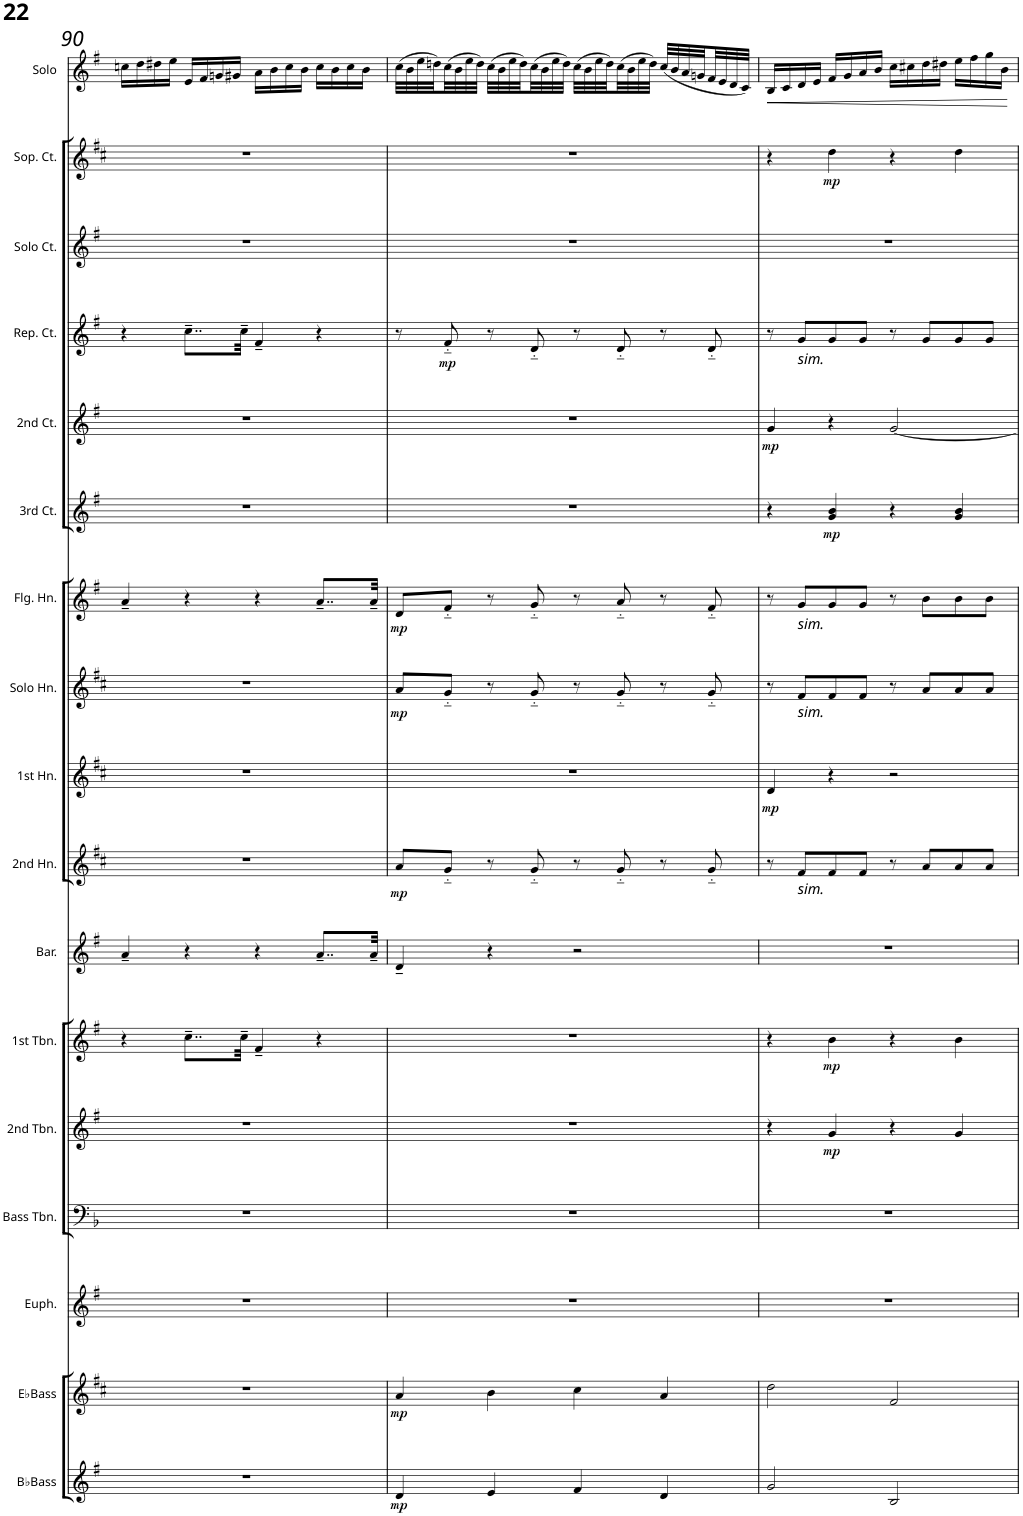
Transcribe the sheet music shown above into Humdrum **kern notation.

**kern	**dynam	**kern	**dynam	**kern	**kern	**kern	**dynam	**kern	**dynam	**kern	**kern	**dynam	**kern	**dynam	**kern	**dynam	**kern	**dynam	**kern	**dynam	**kern	**dynam	**kern	**dynam	**kern	**kern	**dynam	**kern	**dynam
*part17	*part17	*part16	*part16	*part15	*part14	*part13	*part13	*part12	*part12	*part11	*part10	*part10	*part9	*part9	*part8	*part8	*part7	*part7	*part6	*part6	*part5	*part5	*part4	*part4	*part3	*part2	*part2	*part1	*part1
*staff17	*staff17	*staff16	*staff16	*staff15	*staff14	*staff13	*staff13	*staff12	*staff12	*staff11	*staff10	*staff10	*staff9	*staff9	*staff8	*staff8	*staff7	*staff7	*staff6	*staff6	*staff5	*staff5	*staff4	*staff4	*staff3	*staff2	*staff2	*staff1	*staff1
*I"BbBass	*	*I"EbBass	*	*I"BbEuphonium	*I"Bass Trombone	*I"2nd BbTrombone	*	*I"1st BbTrombone	*	*I"BbBaritone	*I"2nd EbHorn	*	*I"1st EbHorn	*	*I"Solo EbHorn	*	*I"BbFlugelhorn	*	*I"3rd BbCornet	*	*I"2nd BbCornet	*	*I"BbRepiano Cornet	*	*I"BbSolo Cornet	*I"EbSoprano Cornet	*	*I"Soloist in Bb	*
*I'BbBass	*	*I'EbBass	*	*	*I'Bass Tbn.	*I'2nd Tbn.	*	*I'1st Tbn.	*	*I'Bar.	*I'2nd Hn.	*	*I'1st Hn.	*	*I'Solo Hn.	*	*	*	*I'3rd Ct.	*	*I'2nd Ct.	*	*	*	*	*	*	*I'Solo	*
!!LO:PB:g=z
*clefG2	*	*clefG2	*	*clefG2	*clefF4	*clefG2	*	*clefG2	*	*clefG2	*clefG2	*	*clefG2	*	*clefG2	*	*clefG2	*	*clefG2	*	*clefG2	*	*clefG2	*	*clefG2	*clefG2	*	*clefG2	*
*Trd15c26	*	*Trd12c21	*	*Trd8c14	*	*Trd8c14	*	*Trd8c14	*	*Trd8c14	*Trd5c9	*	*Trd5c9	*	*Trd5c9	*	*Trd1c2	*	*Trd1c2	*	*Trd1c2	*	*Trd1c2	*	*Trd1c2	*Trd-2c-3	*	*Trd1c2	*
*k[f#]	*	*k[f#c#]	*	*k[f#]	*k[b-]	*k[f#]	*	*k[f#]	*	*k[f#]	*k[f#c#]	*	*k[f#c#]	*	*k[f#c#]	*	*k[f#]	*	*k[f#]	*	*k[f#]	*	*k[f#]	*	*k[f#]	*k[f#c#]	*	*k[f#]	*
*M2/2	*	*M2/2	*	*M2/2	*M2/2	*M2/2	*	*M2/2	*	*M2/2	*M2/2	*	*M2/2	*	*M2/2	*	*M2/2	*	*M2/2	*	*M2/2	*	*M2/2	*	*M2/2	*M2/2	*	*M2/2	*
*met(c|)	*	*met(c|)	*	*met(c|)	*met(c|)	*met(c|)	*	*met(c|)	*	*met(c|)	*met(c|)	*	*met(c|)	*	*met(c|)	*	*met(c|)	*	*met(c|)	*	*met(c|)	*	*met(c|)	*	*met(c|)	*met(c|)	*	*met(c|)	*
=90	=90	=90	=90	=90	=90	=90	=90	=90	=90	=90	=90	=90	=90	=90	=90	=90	=90	=90	=90	=90	=90	=90	=90	=90	=90	=90	=90	=90	=90
1r	.	1r	.	1r	1r	1r	.	4r	.	4a~/	1r	.	1r	.	1r	.	4a~/	.	1r	.	1r	.	4r	.	1r	1r	.	16ccn\LL	.
.	.	.	.	.	.	.	.	.	.	.	.	.	.	.	.	.	.	.	.	.	.	.	.	.	.	.	.	16dd\	.
.	.	.	.	.	.	.	.	.	.	.	.	.	.	.	.	.	.	.	.	.	.	.	.	.	.	.	.	16dd#X\	.
.	.	.	.	.	.	.	.	.	.	.	.	.	.	.	.	.	.	.	.	.	.	.	.	.	.	.	.	16ee\JJ	.
.	.	.	.	.	.	.	.	8..cc~\L	.	4r	.	.	.	.	.	.	4r	.	.	.	.	.	8..cc~\L	.	.	.	.	16e/LL	.
.	.	.	.	.	.	.	.	.	.	.	.	.	.	.	.	.	.	.	.	.	.	.	.	.	.	.	.	16f#/	.
.	.	.	.	.	.	.	.	.	.	.	.	.	.	.	.	.	.	.	.	.	.	.	.	.	.	.	.	16gn/	.
.	.	.	.	.	.	.	.	.	.	.	.	.	.	.	.	.	.	.	.	.	.	.	.	.	.	.	.	16g#X/JJ	.
.	.	.	.	.	.	.	.	32cc~\Jkk	.	.	.	.	.	.	.	.	.	.	.	.	.	.	32cc~\Jkk	.	.	.	.	.	.
.	.	.	.	.	.	.	.	4f#~/	.	4r	.	.	.	.	.	.	4r	.	.	.	.	.	4f#~/	.	.	.	.	16a\LL	.
.	.	.	.	.	.	.	.	.	.	.	.	.	.	.	.	.	.	.	.	.	.	.	.	.	.	.	.	16b\	.
.	.	.	.	.	.	.	.	.	.	.	.	.	.	.	.	.	.	.	.	.	.	.	.	.	.	.	.	16cc\	.
.	.	.	.	.	.	.	.	.	.	.	.	.	.	.	.	.	.	.	.	.	.	.	.	.	.	.	.	16b\JJ	.
.	.	.	.	.	.	.	.	4r	.	8..a~/L	.	.	.	.	.	.	8..a~/L	.	.	.	.	.	4r	.	.	.	.	16cc\LL	.
.	.	.	.	.	.	.	.	.	.	.	.	.	.	.	.	.	.	.	.	.	.	.	.	.	.	.	.	16b\	.
.	.	.	.	.	.	.	.	.	.	.	.	.	.	.	.	.	.	.	.	.	.	.	.	.	.	.	.	16cc\	.
.	.	.	.	.	.	.	.	.	.	.	.	.	.	.	.	.	.	.	.	.	.	.	.	.	.	.	.	16b\JJ	.
.	.	.	.	.	.	.	.	.	.	32a~/Jkk	.	.	.	.	.	.	32a~/Jkk	.	.	.	.	.	.	.	.	.	.	.	.
=91	=91	=91	=91	=91	=91	=91	=91	=91	=91	=91	=91	=91	=91	=91	=91	=91	=91	=91	=91	=91	=91	=91	=91	=91	=91	=91	=91	=91	=91
!	!LO:DY:b	!	!LO:DY:b	!	!	!	!	!	!	!	!	!LO:DY:b	!	!	!	!LO:DY:b	!	!LO:DY:b	!	!	!	!	!	!	!	!	!	!	!
4d/	mp	4a/	mp	1r	1r	1r	.	1r	.	4d~/	8a/L	mp	1r	.	8a/L	mp	8d/L	mp	1r	.	1r	.	8r	.	1r	1r	.	(32cc\LLL	.
.	.	.	.	.	.	.	.	.	.	.	.	.	.	.	.	.	.	.	.	.	.	.	.	.	.	.	.	32b\	.
.	.	.	.	.	.	.	.	.	.	.	.	.	.	.	.	.	.	.	.	.	.	.	.	.	.	.	.	32ee\	.
.	.	.	.	.	.	.	.	.	.	.	.	.	.	.	.	.	.	.	.	.	.	.	.	.	.	.	.	32ddn\)	.
!	!	!	!	!	!	!	!	!	!	!	!	!	!	!	!	!	!	!	!	!	!	!	!	!LO:DY:b	!	!	!	!	!
.	.	.	.	.	.	.	.	.	.	.	8g/J	.	.	.	8g/J	.	8f#/J	.	.	.	.	.	8f#/	mp	.	.	.	(32cc\	.
.	.	.	.	.	.	.	.	.	.	.	.	.	.	.	.	.	.	.	.	.	.	.	.	.	.	.	.	32b\	.
.	.	.	.	.	.	.	.	.	.	.	.	.	.	.	.	.	.	.	.	.	.	.	.	.	.	.	.	32ee\	.
.	.	.	.	.	.	.	.	.	.	.	.	.	.	.	.	.	.	.	.	.	.	.	.	.	.	.	.	32dd\JJJ)	.
4e/	.	4b\	.	.	.	.	.	.	.	4r	8r	.	.	.	8r	.	8r	.	.	.	.	.	8r	.	.	.	.	(32cc\LLL	.
.	.	.	.	.	.	.	.	.	.	.	.	.	.	.	.	.	.	.	.	.	.	.	.	.	.	.	.	32b\	.
.	.	.	.	.	.	.	.	.	.	.	.	.	.	.	.	.	.	.	.	.	.	.	.	.	.	.	.	32ee\	.
.	.	.	.	.	.	.	.	.	.	.	.	.	.	.	.	.	.	.	.	.	.	.	.	.	.	.	.	32dd\)	.
.	.	.	.	.	.	.	.	.	.	.	8g/	.	.	.	8g/	.	8g/	.	.	.	.	.	8d/	.	.	.	.	(32cc\	.
.	.	.	.	.	.	.	.	.	.	.	.	.	.	.	.	.	.	.	.	.	.	.	.	.	.	.	.	32b\	.
.	.	.	.	.	.	.	.	.	.	.	.	.	.	.	.	.	.	.	.	.	.	.	.	.	.	.	.	32ee\	.
.	.	.	.	.	.	.	.	.	.	.	.	.	.	.	.	.	.	.	.	.	.	.	.	.	.	.	.	32dd\JJJ)	.
4f#/	.	4cc#\	.	.	.	.	.	.	.	2r	8r	.	.	.	8r	.	8r	.	.	.	.	.	8r	.	.	.	.	(32cc\LLL	.
.	.	.	.	.	.	.	.	.	.	.	.	.	.	.	.	.	.	.	.	.	.	.	.	.	.	.	.	32b\	.
.	.	.	.	.	.	.	.	.	.	.	.	.	.	.	.	.	.	.	.	.	.	.	.	.	.	.	.	32ee\	.
.	.	.	.	.	.	.	.	.	.	.	.	.	.	.	.	.	.	.	.	.	.	.	.	.	.	.	.	32dd\)	.
.	.	.	.	.	.	.	.	.	.	.	8g/	.	.	.	8g/	.	8a/	.	.	.	.	.	8d/	.	.	.	.	(32cc\	.
.	.	.	.	.	.	.	.	.	.	.	.	.	.	.	.	.	.	.	.	.	.	.	.	.	.	.	.	32b\	.
.	.	.	.	.	.	.	.	.	.	.	.	.	.	.	.	.	.	.	.	.	.	.	.	.	.	.	.	32ee\	.
.	.	.	.	.	.	.	.	.	.	.	.	.	.	.	.	.	.	.	.	.	.	.	.	.	.	.	.	32dd\JJJ)	.
4d/	.	4a/	.	.	.	.	.	.	.	.	8r	.	.	.	8r	.	8r	.	.	.	.	.	8r	.	.	.	.	(32cc/LLL	.
.	.	.	.	.	.	.	.	.	.	.	.	.	.	.	.	.	.	.	.	.	.	.	.	.	.	.	.	32b/	.
.	.	.	.	.	.	.	.	.	.	.	.	.	.	.	.	.	.	.	.	.	.	.	.	.	.	.	.	32a/	.
.	.	.	.	.	.	.	.	.	.	.	.	.	.	.	.	.	.	.	.	.	.	.	.	.	.	.	.	32gn/	.
.	.	.	.	.	.	.	.	.	.	.	8g/	.	.	.	8g/	.	8f#/	.	.	.	.	.	8d/	.	.	.	.	32f#/	.
.	.	.	.	.	.	.	.	.	.	.	.	.	.	.	.	.	.	.	.	.	.	.	.	.	.	.	.	32e/	.
.	.	.	.	.	.	.	.	.	.	.	.	.	.	.	.	.	.	.	.	.	.	.	.	.	.	.	.	32d/	.
.	.	.	.	.	.	.	.	.	.	.	.	.	.	.	.	.	.	.	.	.	.	.	.	.	.	.	.	32c/JJJ)	.
=92	=92	=92	=92	=92	=92	=92	=92	=92	=92	=92	=92	=92	=92	=92	=92	=92	=92	=92	=92	=92	=92	=92	=92	=92	=92	=92	=92	=92	=92
!	!	!	!	!	!	!	!	!	!	!	!	!	!	!LO:DY:b	!	!	!	!	!	!	!	!LO:DY:b	!	!	!	!	!	!	!LO:HP:b
2g/	.	2dd\	.	1r	1r	4r	.	4r	.	1r	8r	.	4d/	mp	8r	.	8r	.	4r	.	4g/	mp	8r	.	1r	4r	.	16B/LL	<
.	.	.	.	.	.	.	.	.	.	.	.	.	.	.	.	.	.	.	.	.	.	.	.	.	.	.	.	16c/	.
!	!	!	!	!	!	!	!	!	!	!	!	!	!	!	!	!	!	!	!	!	!	!	!LO:TX:b:i:t=sim.	!	!	!	!	!	!
!	!	!	!	!	!	!	!	!	!	!	!	!	!	!	!	!	!LO:TX:b:i:t=sim.	!	!	!	!	!	!	!	!	!	!	!	!
!	!	!	!	!	!	!	!	!	!	!	!	!	!	!	!LO:TX:b:i:t=sim.	!	!	!	!	!	!	!	!	!	!	!	!	!	!
!	!	!	!	!	!	!	!	!	!	!	!LO:TX:b:i:t=sim.	!	!	!	!	!	!	!	!	!	!	!	!	!	!	!	!	!	!
.	.	.	.	.	.	.	.	.	.	.	8f#/L	.	.	.	8f#/L	.	8g/L	.	.	.	.	.	8g/L	.	.	.	.	16d/	.
.	.	.	.	.	.	.	.	.	.	.	.	.	.	.	.	.	.	.	.	.	.	.	.	.	.	.	.	16e/JJ	.
!	!	!	!	!	!	!	!LO:DY:b	!	!LO:DY:b	!	!	!	!	!	!	!	!	!	!	!LO:DY:b	!	!	!	!	!	!	!LO:DY:b	!	!
.	.	.	.	.	.	4g/	mp	4b\	mp	.	8f#/	.	4r	.	8f#/	.	8g/	.	4g/ 4b/	mp	4r	.	8g/	.	.	4dd\	mp	16f#/LL	.
.	.	.	.	.	.	.	.	.	.	.	.	.	.	.	.	.	.	.	.	.	.	.	.	.	.	.	.	16g/	.
.	.	.	.	.	.	.	.	.	.	.	8f#/J	.	.	.	8f#/J	.	8g/J	.	.	.	.	.	8g/J	.	.	.	.	16a/	.
.	.	.	.	.	.	.	.	.	.	.	.	.	.	.	.	.	.	.	.	.	.	.	.	.	.	.	.	16b/JJ	.
2B/	.	2f#/	.	.	.	4r	.	4r	.	.	8r	.	2r	.	8r	.	8r	.	4r	.	[2g/	.	8r	.	.	4r	.	16cc\LL	.
.	.	.	.	.	.	.	.	.	.	.	.	.	.	.	.	.	.	.	.	.	.	.	.	.	.	.	.	16cc#X\	.
.	.	.	.	.	.	.	.	.	.	.	8a/L	.	.	.	8a/L	.	8b\L	.	.	.	.	.	8g/L	.	.	.	.	16dd\	.
.	.	.	.	.	.	.	.	.	.	.	.	.	.	.	.	.	.	.	.	.	.	.	.	.	.	.	.	16dd#X\JJ	.
.	.	.	.	.	.	4g/	.	4b\	.	.	8a/	.	.	.	8a/	.	8b\	.	4g/ 4b/	.	.	.	8g/	.	.	4dd\	.	16ee\LL	.
.	.	.	.	.	.	.	.	.	.	.	.	.	.	.	.	.	.	.	.	.	.	.	.	.	.	.	.	16ff#\	.
.	.	.	.	.	.	.	.	.	.	.	8a/J	.	.	.	8a/J	.	8b\J	.	.	.	.	.	8g/J	.	.	.	.	16gg\	.
.	.	.	.	.	.	.	.	.	.	.	.	.	.	.	.	.	.	.	.	.	.	.	.	.	.	.	.	16b\JJ	.
.	.	.	.	.	.	.	.	.	.	.	.	.	.	.	.	.	.	.	.	.	.	.	.	.	.	.	.	.	[
=	=	=	=	=	=	=	=	=	=	=	=	=	=	=	=	=	=	=	=	=	=	=	=	=	=	=	=	=	=
*-	*-	*-	*-	*-	*-	*-	*-	*-	*-	*-	*-	*-	*-	*-	*-	*-	*-	*-	*-	*-	*-	*-	*-	*-	*-	*-	*-	*-	*-
